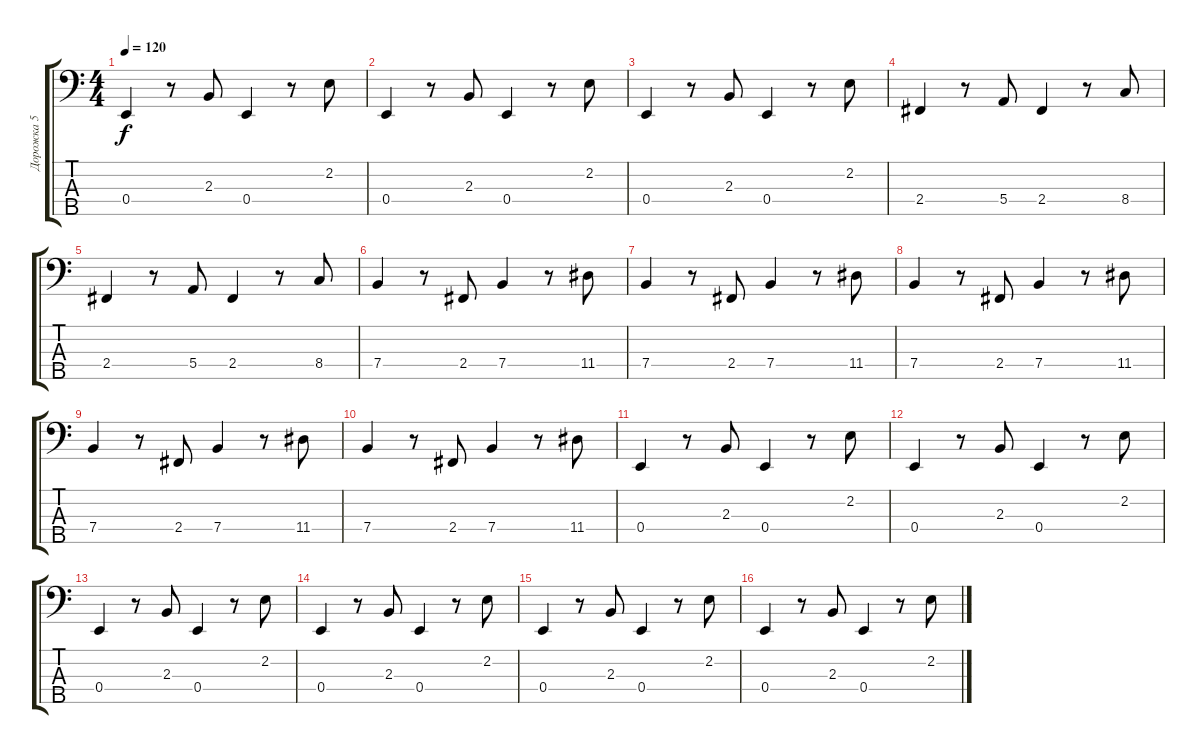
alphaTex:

\track ("Дорожка 5" "Дорожка 5") {instrument fretlessbass}
\staff {score tabs}
\tuning (G2 D2 A1 E1 B0) {hide}
\ts (4 4)
\tempo 120
\clef f4
\ks c
0.4.4{dy f} r.8 2.3.8 0.4.4 r.8 2.2.8 |
0.4.4 r.8 2.3.8 0.4.4 r.8 2.2.8 |
0.4.4 r.8 2.3.8 0.4.4 r.8 2.2.8 |
2.4.4 r.8 5.4.8 2.4.4 r.8 8.4.8 |
2.4.4 r.8 5.4.8 2.4.4 r.8 8.4.8 |
7.4.4 r.8 2.4.8 7.4.4 r.8 11.4.8 |
7.4.4 r.8 2.4.8 7.4.4 r.8 11.4.8 |
7.4.4 r.8 2.4.8 7.4.4 r.8 11.4.8 |
7.4.4 r.8 2.4.8 7.4.4 r.8 11.4.8 |
7.4.4 r.8 2.4.8 7.4.4 r.8 11.4.8 |
0.4.4 r.8 2.3.8 0.4.4 r.8 2.2.8 |
0.4.4 r.8 2.3.8 0.4.4 r.8 2.2.8 |
0.4.4 r.8 2.3.8 0.4.4 r.8 2.2.8 |
0.4.4 r.8 2.3.8 0.4.4 r.8 2.2.8 |
0.4.4 r.8 2.3.8 0.4.4 r.8 2.2.8 |
0.4.4 r.8 2.3.8 0.4.4 r.8 2.2.8
